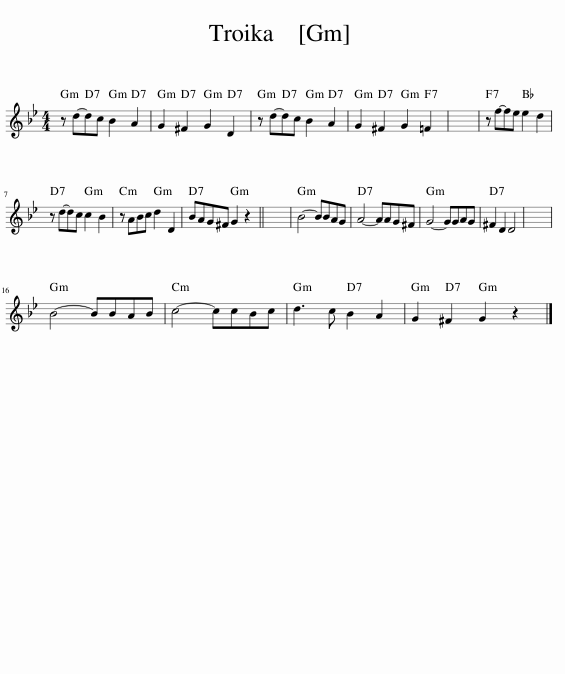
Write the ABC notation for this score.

X:1
L:1/8
M:4/4
I:linebreak $
K:Gmin
V:1 treble
V:1
 z d-dc B2 A2 | G2 ^F2 G2 D2 | z d-dc B2 A2 | G2 ^F2 G2 =F2 | x8 | %5
 z f-fe e2 d2 |$ z d-dc c2 B2 | z ABc d2 D2 | BAG^F G2 z2 || x8 | %10
 B4- BBAG | A4- AAG^F | G4- GGAG | ^F2 D2 D4 | x8 |$ %15
 B4- BBAB | c4- ccBc | d3 c B2 A2 | G2 ^F2 G2 z2 |] %19
